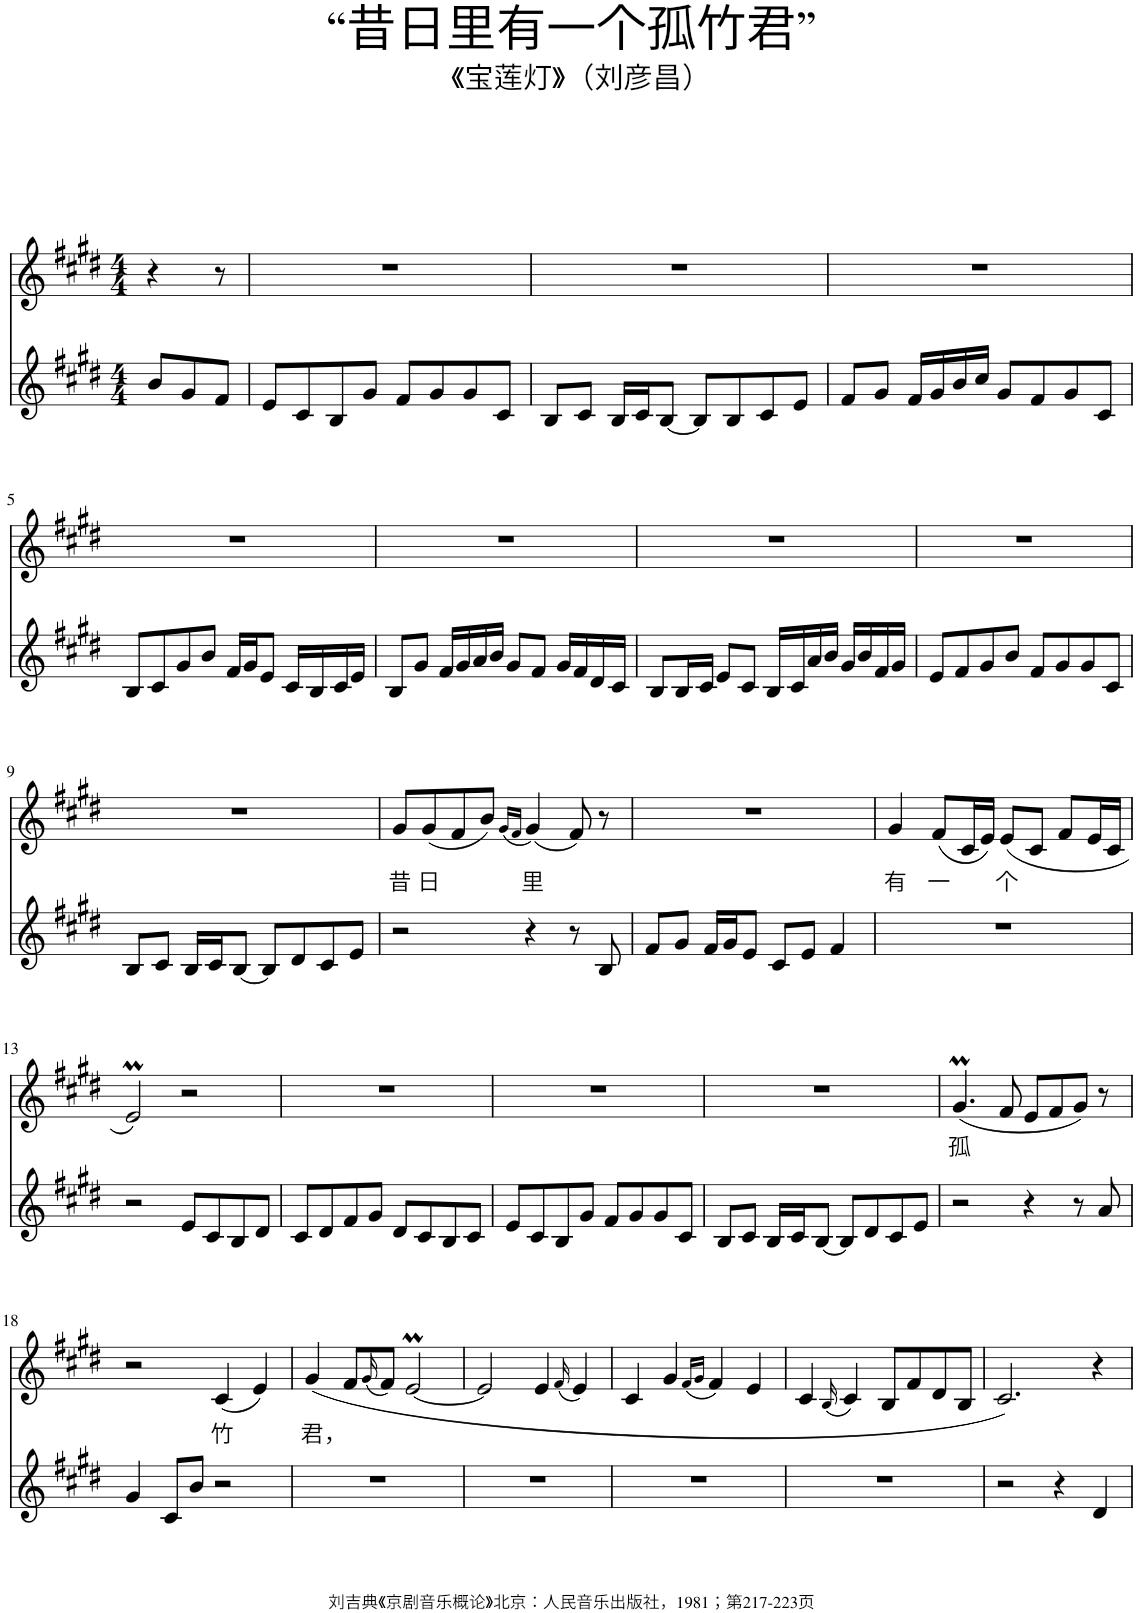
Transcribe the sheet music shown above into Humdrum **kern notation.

**kern	**kern	**text
*part2	*part1	*part1
*staff2	*staff1	*staff1
*I"Piano	*I"Piano	*
*I'Pno	*I'Pno	*
*clefG2	*clefG2	*
*k[f#c#g#d#]	*k[f#c#g#d#]	*
*M4/4	*M4/4	*
=1	=1	=1
8b/L	4r	.
8g#/	.	.
8f#/J	8r	.
=2	=2	=2
8e/L	1r	.
8c#/	.	.
8B/	.	.
8g#/J	.	.
8f#/L	.	.
8g#/	.	.
8g#/	.	.
8c#/J	.	.
=3	=3	=3
8B/L	1r	.
8c#/J	.	.
16B/LL	.	.
16c#/J	.	.
[8B/J	.	.
8B/L]	.	.
8B/	.	.
8c#/	.	.
8e/J	.	.
=4	=4	=4
8f#/L	1r	.
8g#/J	.	.
16f#/LL	.	.
16g#/	.	.
16b/	.	.
16cc#/JJ	.	.
8g#/L	.	.
8f#/	.	.
8g#/	.	.
8c#/J	.	.
!!LO:LB:g=z
=5	=5	=5
8B/L	1r	.
8c#/	.	.
8g#/	.	.
8b/J	.	.
16f#/LL	.	.
16g#/J	.	.
8e/J	.	.
16c#/LL	.	.
16B/	.	.
16c#/	.	.
16e/JJ	.	.
=6	=6	=6
8B/L	1r	.
8g#/J	.	.
16f#/LL	.	.
16g#/	.	.
16a/	.	.
16b/JJ	.	.
8g#/L	.	.
8f#/J	.	.
16g#/LL	.	.
16f#/	.	.
16d#/	.	.
16c#/JJ	.	.
=7	=7	=7
8B/L	1r	.
16B/L	.	.
16c#/JJ	.	.
8e/L	.	.
8c#/J	.	.
16B/LL	.	.
16c#/	.	.
16a/	.	.
16b/JJ	.	.
16g#/LL	.	.
16b/	.	.
16f#/	.	.
16g#/JJ	.	.
=8	=8	=8
8e/L	1r	.
8f#/	.	.
8g#/	.	.
8b/J	.	.
8f#/L	.	.
8g#/	.	.
8g#/	.	.
8c#/J	.	.
!!LO:LB:g=z
=9	=9	=9
8B/L	1r	.
8c#/J	.	.
16B/LL	.	.
16c#/J	.	.
[8B/J	.	.
8B/L]	.	.
8d#/	.	.
8c#/	.	.
8e/J	.	.
=10	=10	=10
!	!	!LO:LY:b
2r	8g#/L	昔
!	!	!LO:LY:b
.	(8g#/	日
.	8f#/	.
.	8b/J)	.
.	(16qg#/LL	.
.	16qf#/JJ	.
!	!	!LO:LY:b
4r	(4g#/)	里
8r	8f#/)	.
8B/	8r	.
=11	=11	=11
8f#/L	1r	.
8g#/J	.	.
16f#/LL	.	.
16g#/J	.	.
8e/J	.	.
8c#/L	.	.
8e/J	.	.
4f#/	.	.
=12	=12	=12
!	!	!LO:LY:b
1r	4g#/	有
!	!	!LO:LY:b
.	(8f#/L	一
.	16c#/L	.
.	16e/JJ)	.
!	!	!LO:LY:b
.	(8e/L	个
.	8c#/J	.
.	8f#/L	.
.	16e/L	.
.	16c#/JJ	.
!!LO:LB:g=z
=13	=13	=13
2r	2eM/)	.
8e/L	2r	.
8c#/	.	.
8B/	.	.
8d#/J	.	.
=14	=14	=14
8c#/L	1r	.
8d#/	.	.
8f#/	.	.
8g#/J	.	.
8d#/L	.	.
8c#/	.	.
8B/	.	.
8c#/J	.	.
=15	=15	=15
8e/L	1r	.
8c#/	.	.
8B/	.	.
8g#/J	.	.
8f#/L	.	.
8g#/	.	.
8g#/	.	.
8c#/J	.	.
=16	=16	=16
8B/L	1r	.
8c#/J	.	.
16B/LL	.	.
16c#/J	.	.
[8B/J	.	.
8B/L]	.	.
8d#/	.	.
8c#/	.	.
8e/J	.	.
=17	=17	=17
!	!	!LO:LY:b
2r	(4.g#m/	孤
.	8f#/	.
4r	8e/L	.
.	8f#/	.
8r	8g#/J)	.
8a/	8r	.
!!LO:LB:g=z
=18	=18	=18
4g#/	2r	.
8c#/L	.	.
8b/J	.	.
!	!	!LO:LY:b
2r	(4c#/	竹
.	4e/)	.
=19	=19	=19
!	!	!LO:LY:b
1r	(4g#/	君，
.	8f#/L	.
.	(16qg#/	.
.	8f#/J)	.
.	[2eM/	.
=20	=20	=20
1r	2e/]	.
.	4e/	.
.	(16qf#/	.
.	4e/)	.
=21	=21	=21
1r	4c#/	.
.	4g#/	.
.	(16qf#/LL	.
.	16qg#/JJ	.
.	4f#/)	.
.	4e/	.
=22	=22	=22
1r	4c#/	.
.	(16qB/	.
.	4c#/)	.
.	8B/L	.
.	8f#/	.
.	8d#/	.
.	8B/J	.
=23	=23	=23
2r	2.c#/)	.
4r	.	.
4d#/	4r	.
=	=	=
*-	*-	*-
